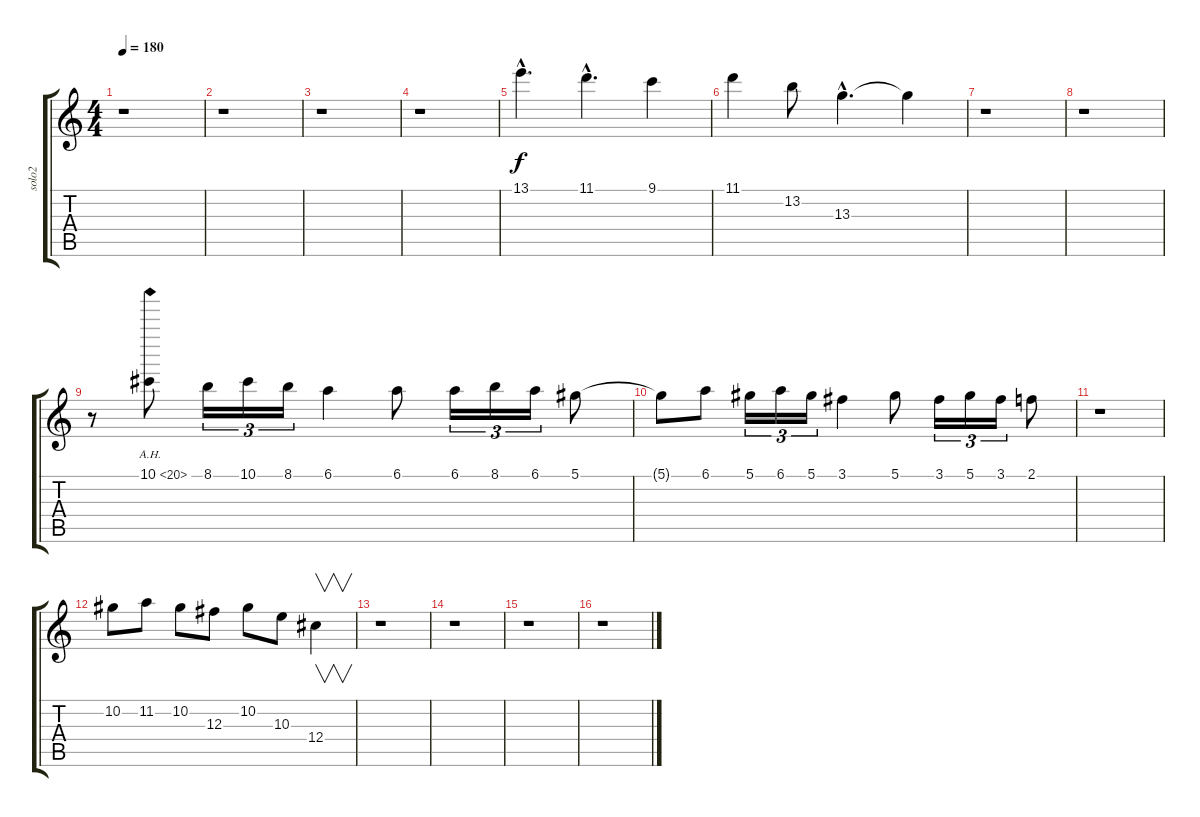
\track ("solo2" "solo2") {instrument distortionguitar}
\staff {score tabs}
\tuning (Eb4 Bb3 Gb3 Db3 Ab2 Eb2) {hide}
\ts (4 4)
\tempo 180
\clef g2
\ks c
r.1{dy f} |
r.1 |
r.1 |
r.1 |
13.1{hac}.4{d} 11.1{hac}.4{d} 9.1.4 |
11.1.4 13.2.8 13.3{hac}.4{d} 13.3{t}.4 |
r.1 |
r.1 |
r.8 10.1{ah 10}.8 8.1.16{tu (3 2)} 10.1.16{tu (3 2)} 8.1.16{tu (3 2)} 6.1.4 6.1.8 6.1.16{tu (3 2)} 8.1.16{tu (3 2)} 6.1.16{tu (3 2)} 5.1.8 |
5.1{t}.8 6.1.8 5.1.16{tu (3 2)} 6.1.16{tu (3 2)} 5.1.16{tu (3 2)} 3.1.4 5.1.8 3.1.16{tu (3 2)} 5.1.16{tu (3 2)} 3.1.16{tu (3 2)} 2.1.8 |
r.1 |
10.2.8 11.2.8 10.2.8 12.3.8 10.2.8 10.3.8 12.4.4{v} |
r.1 |
r.1 |
r.1 |
r.1
